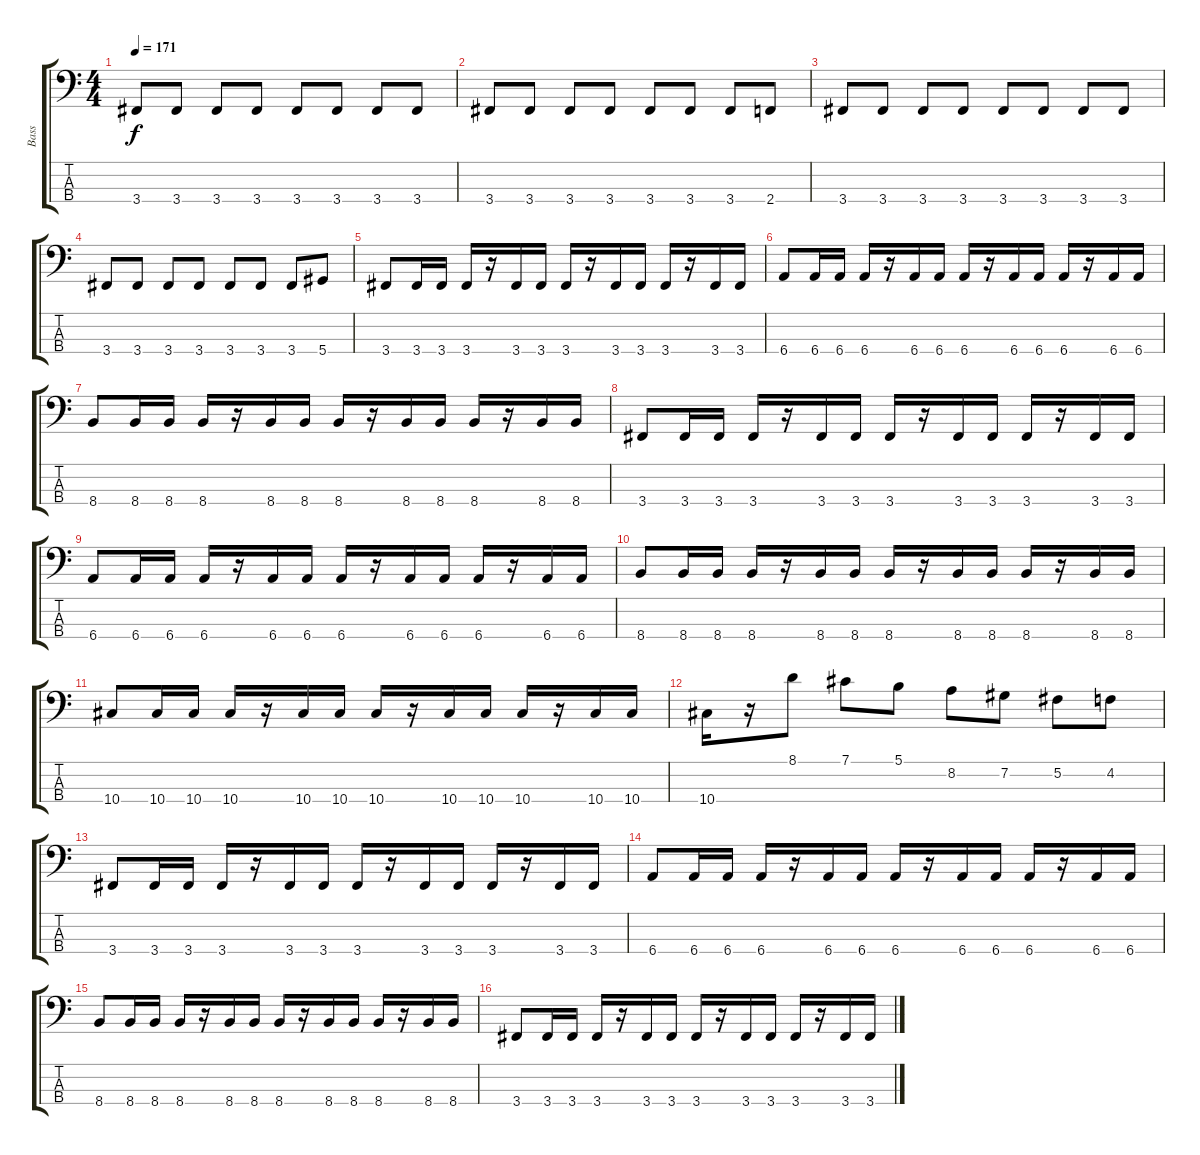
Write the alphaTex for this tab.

\track ("Bass" "Bass") {instrument electricbasspick}
\staff {score tabs}
\tuning (Gb2 Db2 Ab1 Eb1) {hide}
\ts (4 4)
\tempo 171
\clef f4
\ks c
3.4.8{dy f} 3.4.8 3.4.8 3.4.8 3.4.8 3.4.8 3.4.8 3.4.8 |
3.4.8 3.4.8 3.4.8 3.4.8 3.4.8 3.4.8 3.4.8 2.4.8 |
3.4.8 3.4.8 3.4.8 3.4.8 3.4.8 3.4.8 3.4.8 3.4.8 |
3.4.8 3.4.8 3.4.8 3.4.8 3.4.8 3.4.8 3.4.8 5.4.8 |
3.4.8 3.4.16 3.4.16 3.4.16 r.16 3.4.16 3.4.16 3.4.16 r.16 3.4.16 3.4.16 3.4.16 r.16 3.4.16 3.4.16 |
6.4.8 6.4.16 6.4.16 6.4.16 r.16 6.4.16 6.4.16 6.4.16 r.16 6.4.16 6.4.16 6.4.16 r.16 6.4.16 6.4.16 |
8.4.8 8.4.16 8.4.16 8.4.16 r.16 8.4.16 8.4.16 8.4.16 r.16 8.4.16 8.4.16 8.4.16 r.16 8.4.16 8.4.16 |
3.4.8 3.4.16 3.4.16 3.4.16 r.16 3.4.16 3.4.16 3.4.16 r.16 3.4.16 3.4.16 3.4.16 r.16 3.4.16 3.4.16 |
6.4.8 6.4.16 6.4.16 6.4.16 r.16 6.4.16 6.4.16 6.4.16 r.16 6.4.16 6.4.16 6.4.16 r.16 6.4.16 6.4.16 |
8.4.8 8.4.16 8.4.16 8.4.16 r.16 8.4.16 8.4.16 8.4.16 r.16 8.4.16 8.4.16 8.4.16 r.16 8.4.16 8.4.16 |
10.4.8 10.4.16 10.4.16 10.4.16 r.16 10.4.16 10.4.16 10.4.16 r.16 10.4.16 10.4.16 10.4.16 r.16 10.4.16 10.4.16 |
10.4.16 r.16 8.1.8 7.1.8 5.1.8 8.2.8 7.2.8 5.2.8 4.2.8 |
3.4.8 3.4.16 3.4.16 3.4.16 r.16 3.4.16 3.4.16 3.4.16 r.16 3.4.16 3.4.16 3.4.16 r.16 3.4.16 3.4.16 |
6.4.8 6.4.16 6.4.16 6.4.16 r.16 6.4.16 6.4.16 6.4.16 r.16 6.4.16 6.4.16 6.4.16 r.16 6.4.16 6.4.16 |
8.4.8 8.4.16 8.4.16 8.4.16 r.16 8.4.16 8.4.16 8.4.16 r.16 8.4.16 8.4.16 8.4.16 r.16 8.4.16 8.4.16 |
3.4.8 3.4.16 3.4.16 3.4.16 r.16 3.4.16 3.4.16 3.4.16 r.16 3.4.16 3.4.16 3.4.16 r.16 3.4.16 3.4.16
